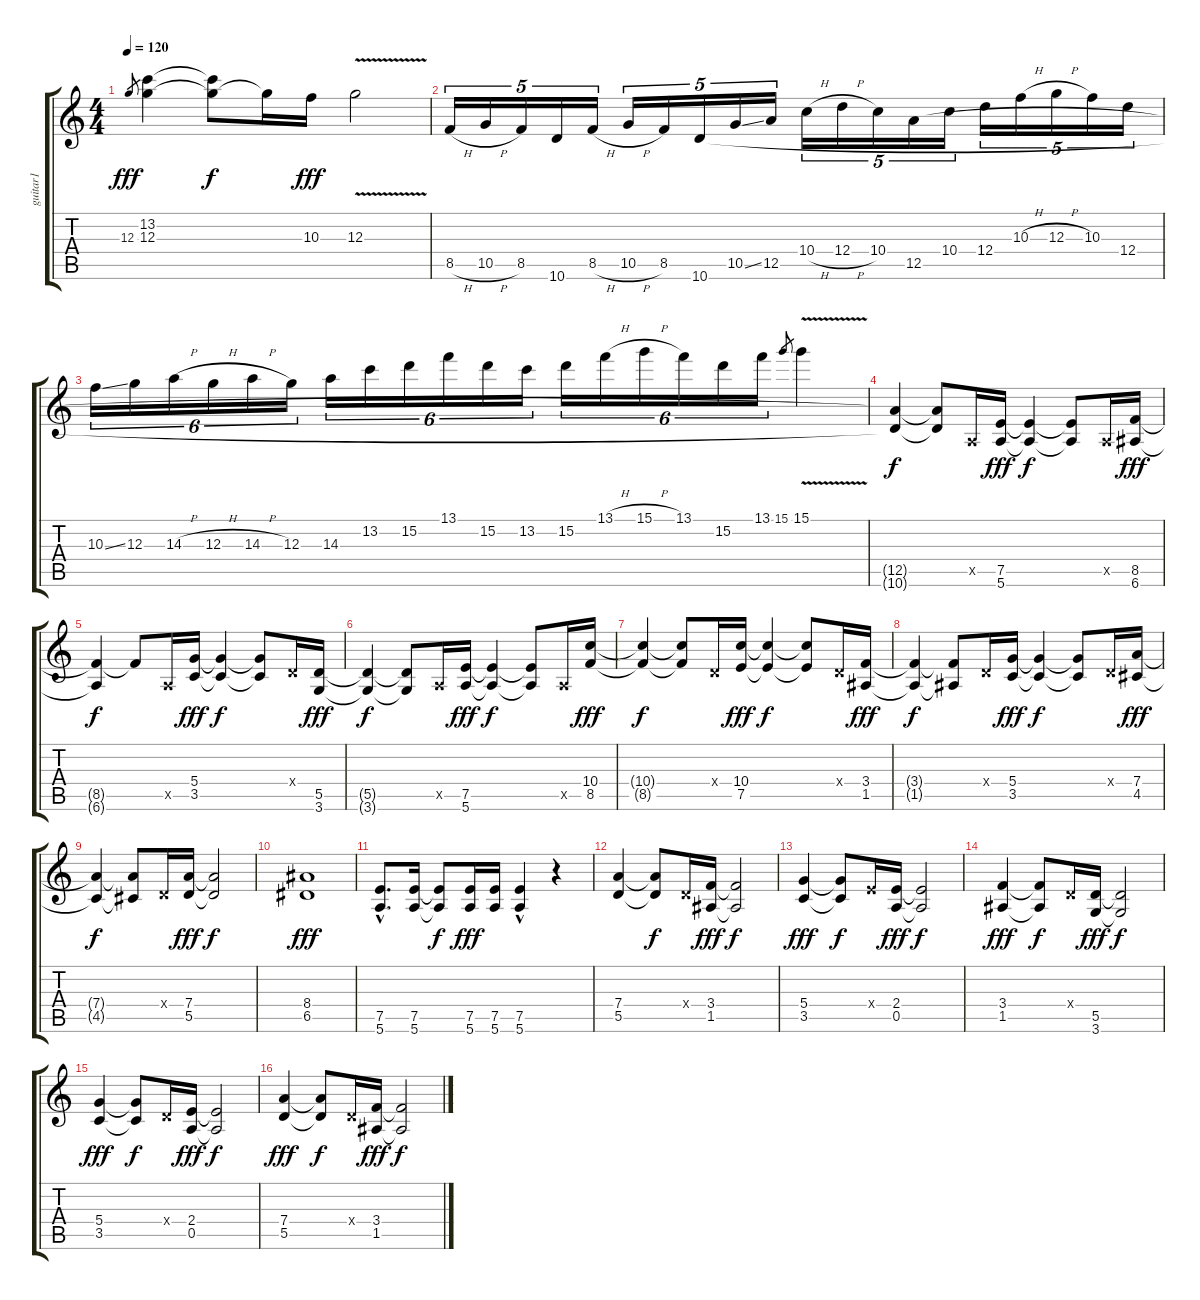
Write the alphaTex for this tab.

\track ("guitar1" "guitar1") {instrument distortionguitar}
\staff {score tabs}
\tuning (E4 B3 G3 D3 A2 E2) {hide}
\ts (4 4)
\tempo 120
\clef g2
\ks c
12.3.8{gr dy fff} (13.2 12.3).4 (13.2{t} 12.3{t}).8{dy f} 12.3{t}.16 10.3.16{dy fff} 12.3{v}.2 |
8.5{h}.16{tu (5 4)} 10.5{h}.16{tu (5 4)} 8.5.16{tu (5 4)} 10.6.16{tu (5 4)} 8.5{h}.16{tu (5 4)} 10.5{h}.16{tu (5 4)} 8.5.16{tu (5 4)} 10.6.16{tu (5 4)} 10.5{ss}.16{tu (5 4)} 12.5.16{tu (5 4)} 10.4{h}.16{tu (5 4)} 12.4{h}.16{tu (5 4)} 10.4.16{tu (5 4)} 12.5.16{tu (5 4)} 10.4.16{tu (5 4)} 12.4.16{tu (5 4)} 10.3{h}.16{tu (5 4)} 12.3{h}.16{tu (5 4)} 10.3.16{tu (5 4)} 12.4.16{tu (5 4)} |
10.3{ss}.16{tu (6 4)} 12.3.16{tu (6 4)} 14.3{h}.16{tu (6 4)} 12.3{h}.16{tu (6 4)} 14.3{h}.16{tu (6 4)} 12.3.16{tu (6 4)} 14.3.16{tu (6 4)} 13.2.16{tu (6 4)} 15.2.16{tu (6 4)} 13.1.16{tu (6 4)} 15.2.16{tu (6 4)} 13.2.16{tu (6 4)} 15.2.16{tu (6 4)} 13.1{h}.16{tu (6 4)} 15.1{h}.16{tu (6 4)} 13.1.16{tu (6 4)} 15.2.16{tu (6 4)} 13.1.16{tu (6 4)} 15.1.8{gr} 15.1{v}.4 |
(12.5{t} 10.6{t}).4{dy f} (12.5{t} 10.6{t}).8 0.5{x}.16 (7.5 5.6).16{dy fff} (7.5{t} 5.6{t}).4{dy f} (7.5{t} 5.6{t}).8 0.5{x}.16 (8.5 6.6).16{dy fff} |
(8.5{t} 6.6{t}).4{dy f} 8.5{t}.8 0.5{x}.16 (5.4 3.5).16{dy fff} (5.4{t} 3.5{t}).4{dy f} (5.4{t} 3.5{t}).8 0.4{x}.16 (5.5 3.6).16{dy fff} |
(5.5{t} 3.6{t}).4{dy f} (5.5{t} 3.6{t}).8 0.5{x}.16 (7.5 5.6).16{dy fff} (7.5{t} 5.6{t}).4{dy f} (7.5{t} 5.6{t}).8 0.5{x}.16 (10.4 8.5).16{dy fff} |
(10.4{t} 8.5{t}).4{dy f} (10.4{t} 8.5{t}).8 0.4{x}.16 (10.4 7.5).16{dy fff} (10.4{t} 7.5{t}).4{dy f} (10.4{t} 7.5{t}).8 0.4{x}.16 (3.4 1.5).16{dy fff} |
(3.4{t} 1.5{t}).4{dy f} (3.4{t} 1.5{t}).8 0.4{x}.16 (5.4 3.5).16{dy fff} (5.4{t} 3.5{t}).4{dy f} (5.4{t} 3.5{t}).8 0.4{x}.16 (7.4 4.5).16{dy fff} |
(7.4{t} 4.5{t}).4{dy f} (7.4{t} 4.5{t}).8 0.4{x}.16 (7.4 5.5).16{dy fff} (7.4{t} 5.5{t}).2{dy f} |
(8.4 6.5).1{dy fff} |
(7.5{hac} 5.6{hac}).8{d} (7.5 5.6).16 (7.5{t} 5.6{t}).8{dy f} (7.5 5.6).16{dy fff} (7.5 5.6).16 (7.5{hac} 5.6).4 r.4 |
(7.4 5.5).4 (7.4{t} 5.5{t}).8{dy f} 0.4{x}.16 (3.4 1.5).16{dy fff} (3.4{t} 1.5{t}).2{dy f} |
(5.4 3.5).4{dy fff} (5.4{t} 3.5{t}).8{dy f} 2.4{x}.16 (2.4 0.5).16{dy fff} (2.4{t} 0.5{t}).2{dy f} |
(3.4 1.5).4{dy fff} (3.4{t} 1.5{t}).8{dy f} 0.4{x}.16 (5.5 3.6).16{dy fff} (5.5{t} 3.6{t}).2{dy f} |
(5.4 3.5).4{dy fff} (5.4{t} 3.5{t}).8{dy f} 0.4{x}.16 (2.4 0.5).16{dy fff} (2.4{t} 0.5{t}).2{dy f} |
(7.4 5.5).4{dy fff} (7.4{t} 5.5{t}).8{dy f} 0.4{x}.16 (3.4 1.5).16{dy fff} (3.4{t} 1.5{t}).2{dy f}
